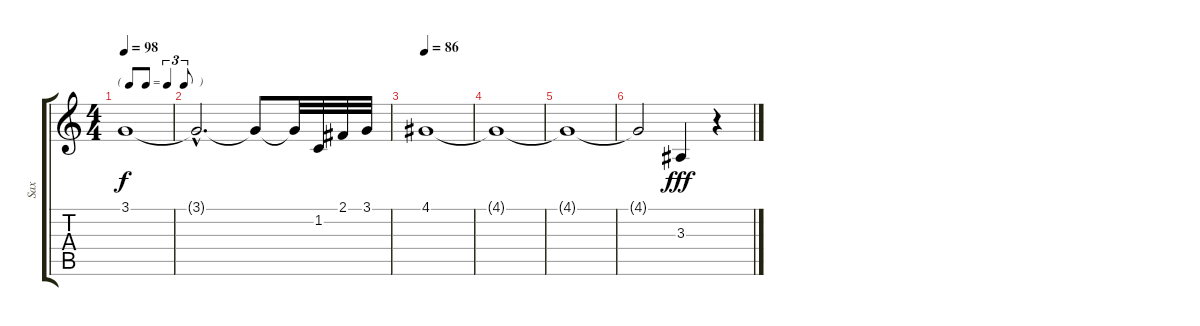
\track ("Sax" "Sax") {instrument altosax}
\staff {score tabs}
\tuning (E4 B3 G3 D3 A2 E2) {hide}
\ts (4 4)
\tf triplet8th
\tempo 98
\clef g2
\ks c
3.1.1{dy f} |
3.1{hac t}.2{d} 3.1{t}.8 3.1{t}.32 1.2.32 2.1.32 3.1.32 |
\tempo 86
4.1.1 |
4.1{t}.1 |
4.1{t}.1 |
4.1{t}.2 3.3.4{dy fff} r.4
